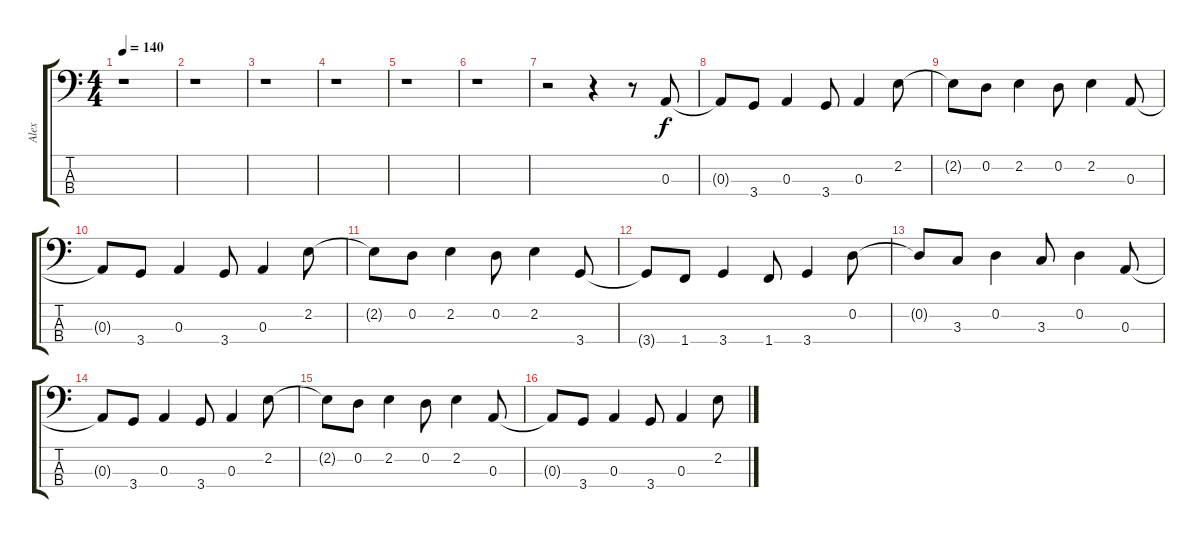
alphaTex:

\track ("Alex" "Alex") {instrument electricbassfinger}
\staff {score tabs}
\tuning (G2 D2 A1 E1) {hide}
\ts (4 4)
\tempo 140
\clef f4
\ks c
r.1{dy f} |
r.1 |
r.1 |
r.1 |
r.1 |
r.1 |
r.2 r.4 r.8 0.3.8 |
0.3{t}.8 3.4.8 0.3.4 3.4.8 0.3.4 2.2.8 |
2.2{t}.8 0.2.8 2.2.4 0.2.8 2.2.4 0.3.8 |
0.3{t}.8 3.4.8 0.3.4 3.4.8 0.3.4 2.2.8 |
2.2{t}.8 0.2.8 2.2.4 0.2.8 2.2.4 3.4.8 |
3.4{t}.8 1.4.8 3.4.4 1.4.8 3.4.4 0.2.8 |
0.2{t}.8 3.3.8 0.2.4 3.3.8 0.2.4 0.3.8 |
0.3{t}.8 3.4.8 0.3.4 3.4.8 0.3.4 2.2.8 |
2.2{t}.8 0.2.8 2.2.4 0.2.8 2.2.4 0.3.8 |
0.3{t}.8 3.4.8 0.3.4 3.4.8 0.3.4 2.2.8
